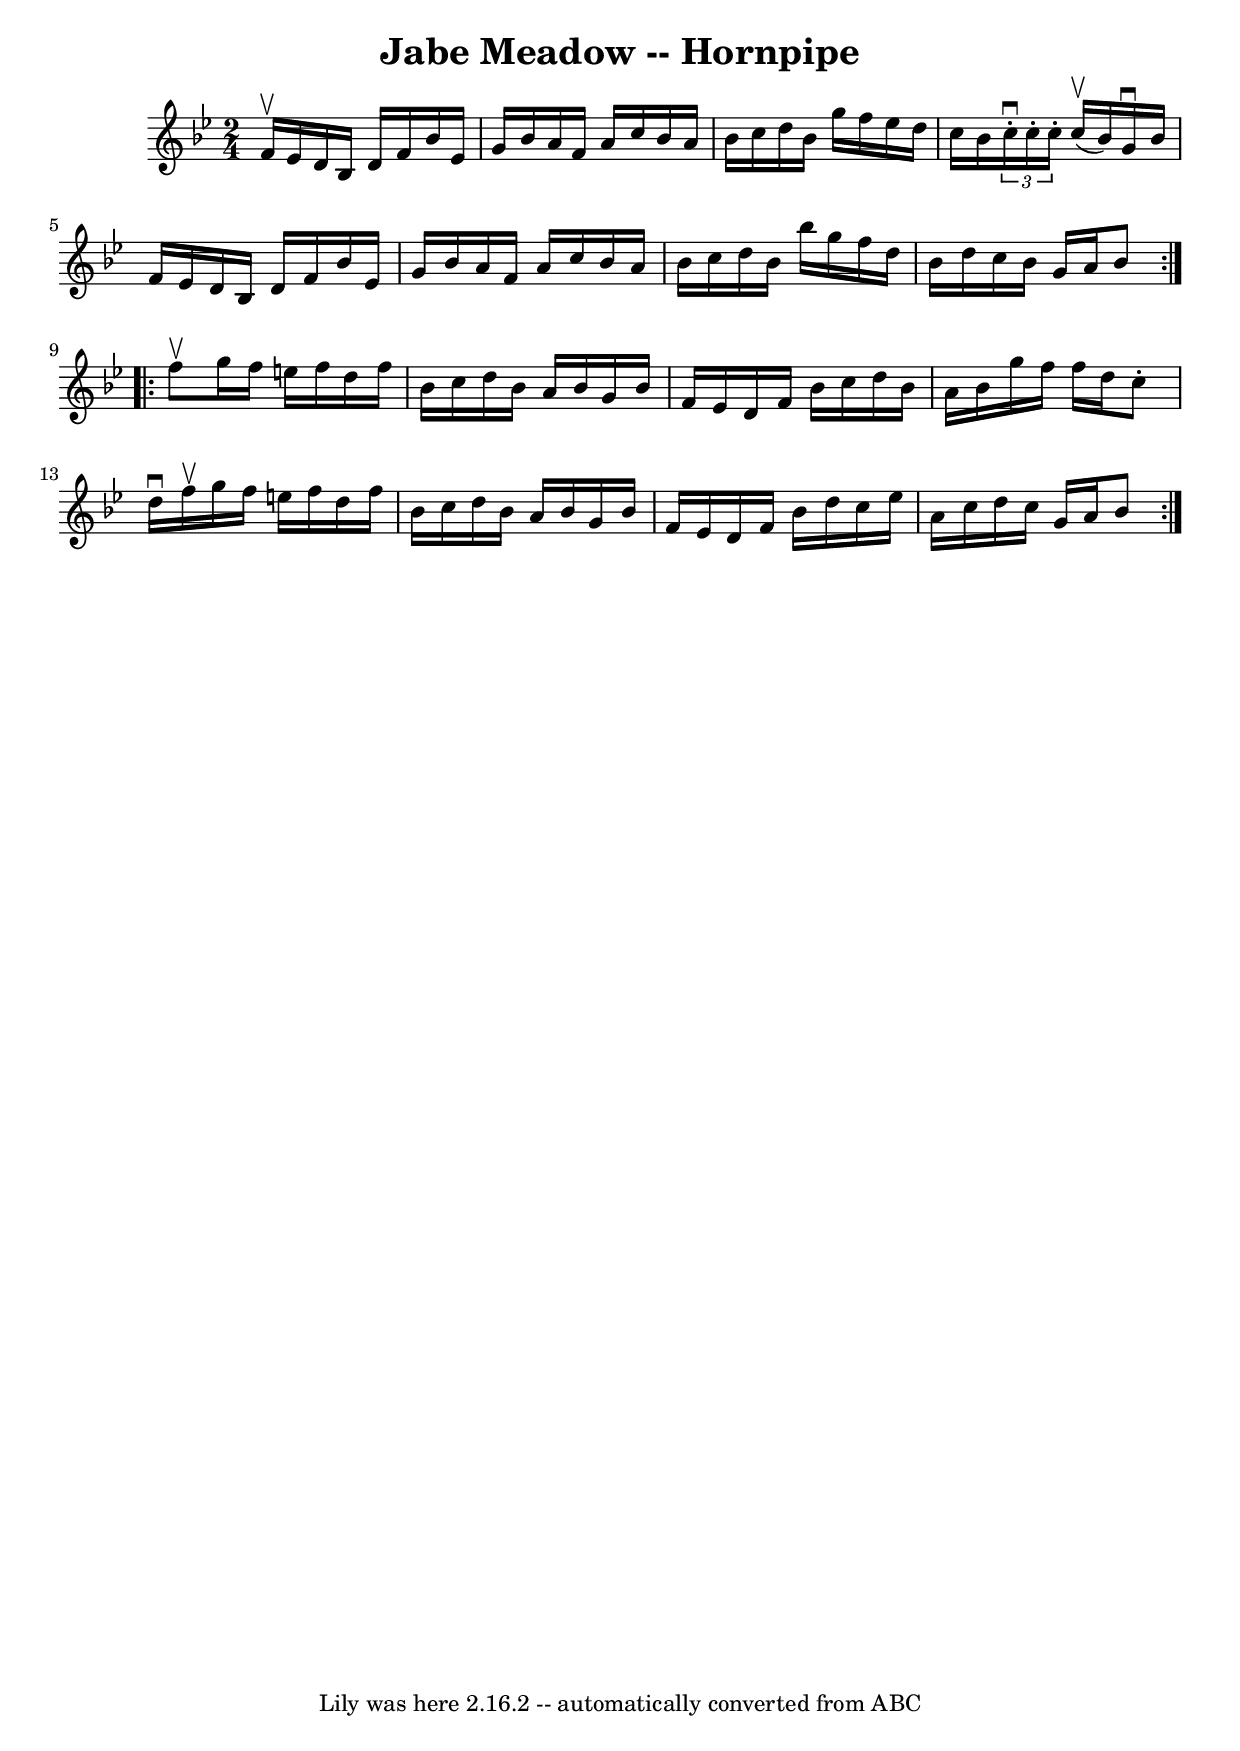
\version "2.7.40"
\include "Mammoth.ily"
\header {
	book = "Cole's 1000 Fiddle Tunes"
	crossRefNumber = "1"
	footnotes = ""
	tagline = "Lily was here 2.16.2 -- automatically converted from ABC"
	title = "Jabe Meadow -- Hornpipe"
}
voicedefault =  {
\set Score.defaultBarType = "empty"

\repeat volta 2 {
\time 2/4 \key bes \major f'16^\upbow ees'16  |
 d'16 bes16    
d'16 f'16 bes'16 ees'16 g'16 bes'16  |
 a'16 f'16    
a'16 c''16 bes'16 a'16 bes'16 c''16  |
 d''16 bes'16  
 g''16 f''16 ees''16 d''16 c''16 bes'16  |
 \times 2/3 {  
 c''16^\downbow-. c''16 -. c''16 -. } c''16 (^\upbow bes'16)   
g'16^\downbow bes'16 f'16 ees'16  |
 d'16 bes16 d'16   
 f'16 bes'16 ees'16 g'16 bes'16  |
 a'16 f'16 a'16    
c''16 bes'16 a'16 bes'16 c''16  |
 d''16 bes'16    
bes''16 g''16 f''16 d''16 bes'16 d''16  |
 c''16    
bes'16 g'16 a'16 bes'8  }     \repeat volta 2 { f''8^\upbow 
|
 g''16 f''16 e''16 f''16 d''16 f''16 bes'16    
c''16  |
 d''16 bes'16 a'16 bes'16 g'16 bes'16 f'16   
 ees'16  |
 d'16 f'16 bes'16 c''16 d''16 bes'16 a'16  
 bes'16  |
 g''16 f''16 f''16 d''16 c''8 -. d''16 
^\downbow f''16^\upbow |
 g''16 f''16 e''16 f''16    
d''16 f''16 bes'16 c''16  |
 d''16 bes'16 a'16 bes'16 
 g'16 bes'16 f'16 ees'16  |
 d'16 f'16 bes'16 d''16 
 c''16 ees''16 a'16 c''16  |
 d''16 c''16 g'16 a'16 
 bes'8  }   
}

\score{
    <<

	\context Staff="default"
	{
	    \voicedefault 
	}

    >>
	\layout {
	}
	\midi {}
}
